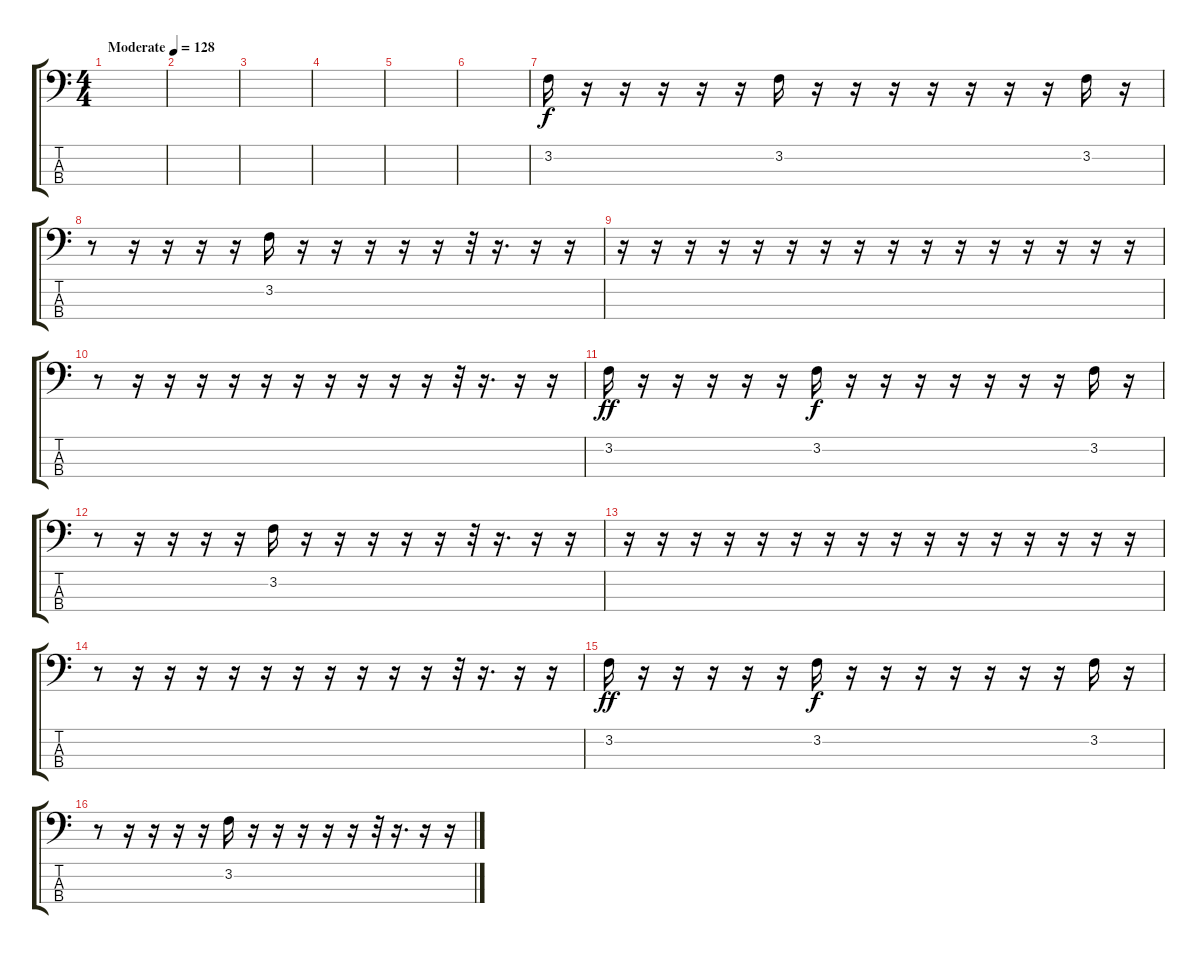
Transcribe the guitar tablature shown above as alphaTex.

\track "" {instrument synthbass1}
\staff {score tabs}
\tuning (G2 D2 A1 E1) {hide}
\ts (4 4)
\tempo (128 "Moderate")
\clef f4
\ks c
|
|
|
|
|
|
3.2.16 r.16 r.16 r.16 r.16 r.16 3.2.16{dy f} r.16 r.16 r.16 r.16 r.16 r.16 r.16 3.2.16 r.16 |
r.8 r.16 r.16 r.16 r.16 3.2.16 r.16 r.16 r.16 r.16 r.16 r.32 r.16{d} r.16 r.16 |
r.16 r.16 r.16 r.16 r.16 r.16 r.16 r.16 r.16 r.16 r.16 r.16 r.16 r.16 r.16 r.16 |
r.8 r.16 r.16 r.16 r.16 r.16 r.16 r.16 r.16 r.16 r.16 r.32 r.16{d} r.16 r.16 |
3.2.16{dy ff} r.16 r.16 r.16 r.16 r.16 3.2.16{dy f} r.16 r.16 r.16 r.16 r.16 r.16 r.16 3.2.16 r.16 |
r.8 r.16 r.16 r.16 r.16 3.2.16 r.16 r.16 r.16 r.16 r.16 r.32 r.16{d} r.16 r.16 |
r.16 r.16 r.16 r.16 r.16 r.16 r.16 r.16 r.16 r.16 r.16 r.16 r.16 r.16 r.16 r.16 |
r.8 r.16 r.16 r.16 r.16 r.16 r.16 r.16 r.16 r.16 r.16 r.32 r.16{d} r.16 r.16 |
3.2.16{dy ff} r.16 r.16 r.16 r.16 r.16 3.2.16{dy f} r.16 r.16 r.16 r.16 r.16 r.16 r.16 3.2.16 r.16 |
r.8 r.16 r.16 r.16 r.16 3.2.16 r.16 r.16 r.16 r.16 r.16 r.32 r.16{d} r.16 r.16
